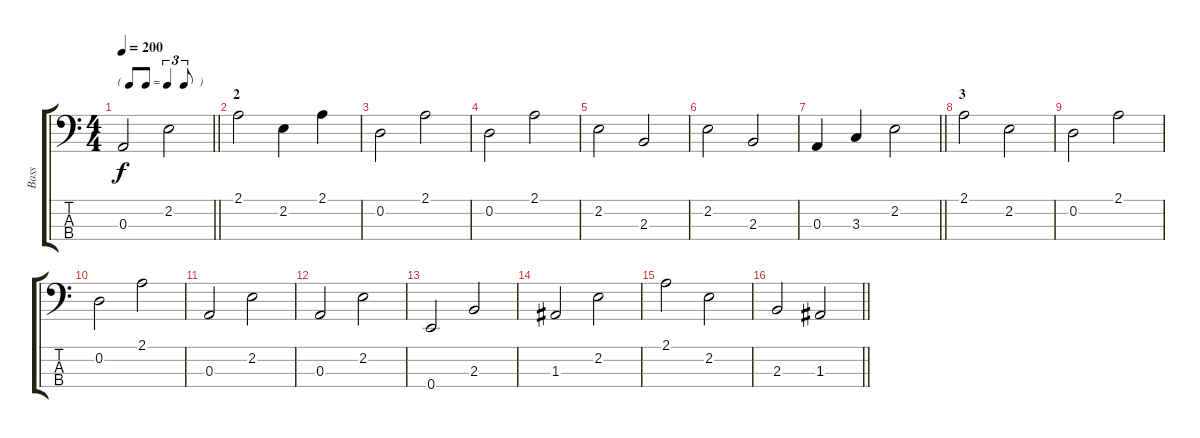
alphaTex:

\track ("Bass" "Bass") {instrument acousticbass}
\staff {score tabs}
\tuning (G2 D2 A1 E1) {hide}
\ts (4 4)
\tf triplet8th
\tempo 200
\clef f4
\barLineRight lightlight
\ks c
0.3.2{dy f} 2.2.2 |
\section ("" "2")
2.1.2 2.2.4 2.1.4 |
0.2.2 2.1.2 |
0.2.2 2.1.2 |
2.2.2 2.3.2 |
2.2.2 2.3.2 |
\barLineRight lightlight
0.3.4 3.3.4 2.2.2 |
\section ("" "3")
2.1.2 2.2.2 |
0.2.2 2.1.2 |
0.2.2 2.1.2 |
0.3.2 2.2.2 |
0.3.2 2.2.2 |
0.4.2 2.3.2 |
1.3.2 2.2.2 |
2.1.2 2.2.2 |
\barLineRight lightlight
2.3.2 1.3.2
